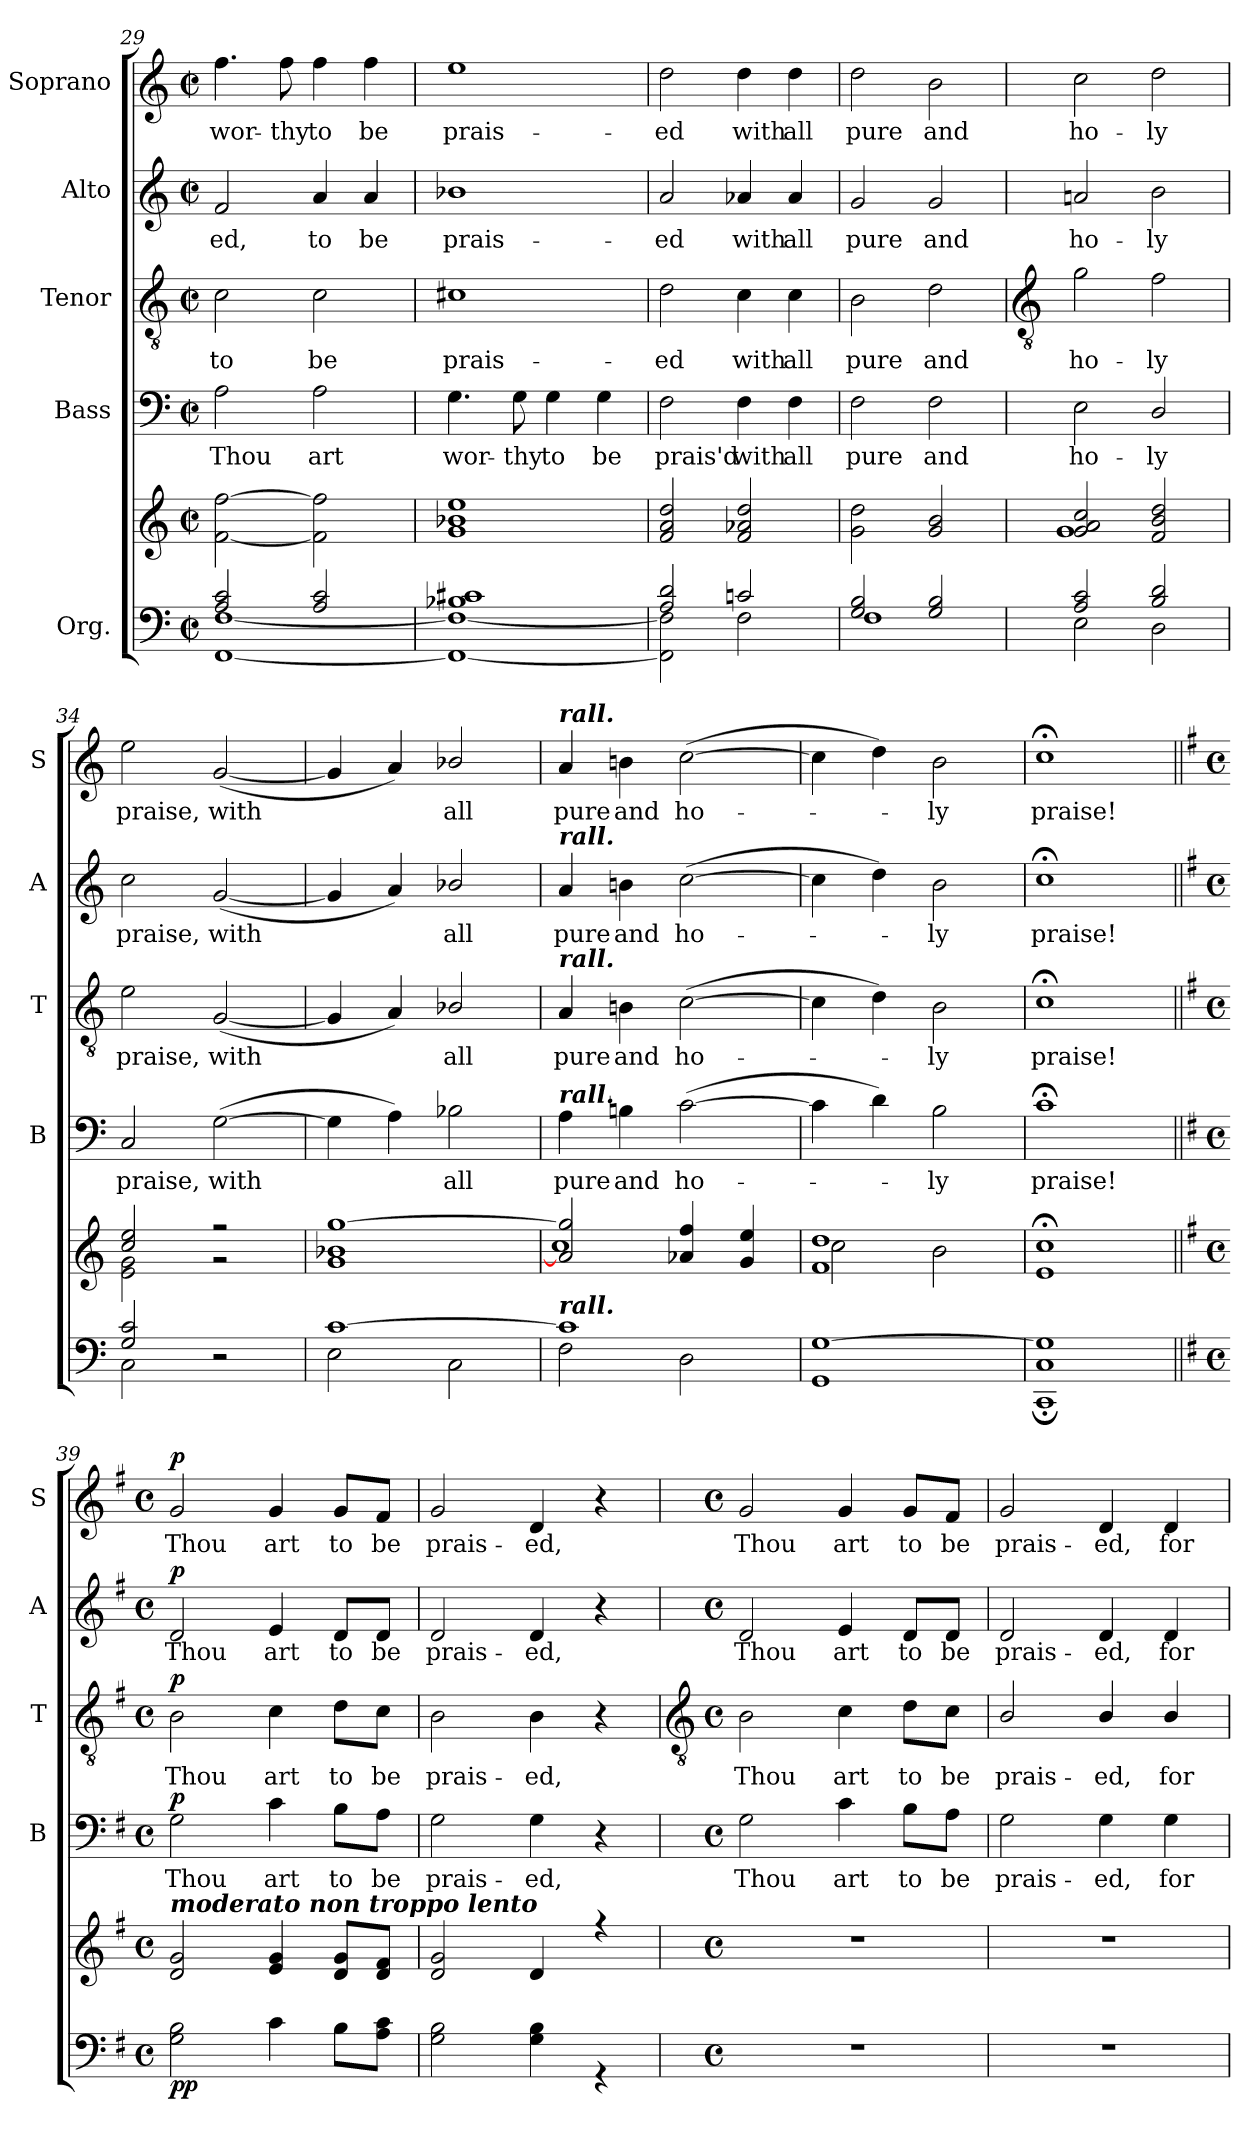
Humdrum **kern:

**kern	**kern	**dynam	**kern	**text	**dynam	**kern	**text	**dynam	**kern	**text	**dynam	**kern	**text	**dynam
*part5	*part5	*part5	*part4	*part4	*part4	*part3	*part3	*part3	*part2	*part2	*part2	*part1	*part1	*part1
*staff6	*staff5	*staff5/6	*staff4	*staff4	*staff4	*staff3	*staff3	*staff3	*staff2	*staff2	*staff2	*staff1	*staff1	*staff1
*I"Org.	*	*	*I"Bass	*	*	*I"Tenor	*	*	*I"Alto	*	*	*I"Soprano	*	*
*	*	*	*I'B	*	*	*I'T	*	*	*I'A	*	*	*I'S	*	*
*clefF4	*clefG2	*	*clefF4	*	*	*clefGv2	*	*	*clefG2	*	*	*clefG2	*	*
*k[]	*k[]	*	*k[]	*	*	*k[]	*	*	*k[]	*	*	*k[]	*	*
*C:	*C:	*	*C:	*	*	*C:	*	*	*C:	*	*	*C:	*	*
*M2/2	*M2/2	*	*M2/2	*	*	*M2/2	*	*	*M2/2	*	*	*M2/2	*	*
*met(c|)	*met(c|)	*	*met(c|)	*	*	*met(c|)	*	*	*met(c|)	*	*	*met(c|)	*	*
=29	=29	=29	=29	=29	=29	=29	=29	=29	=29	=29	=29	=29	=29	=29
*^	*	*	*	*	*	*	*	*	*	*	*	*	*	*
!	!	!	!	!	!LO:LY:b	!	!	!LO:LY:b	!	!	!LO:LY:b	!	!	!LO:LY:b	!
2A/ 2c/	[1FF\ [1F\	[2f [2ff	.	2A	Thou	.	2c	to	.	2f	-ed,	.	4.ff	wor-	.
!	!	!	!	!	!	!	!	!	!	!	!	!	!	!LO:LY:b	!
.	.	.	.	.	.	.	.	.	.	.	.	.	8ff	-thy	.
!	!	!	!	!	!LO:LY:b	!	!	!LO:LY:b	!	!	!LO:LY:b	!	!	!LO:LY:b	!
2A/ 2c/	.	2f] 2ff]	.	2A	art	.	2c	be	.	4a	to	.	4ff	to	.
!	!	!	!	!	!	!	!	!	!	!	!LO:LY:b	!	!	!LO:LY:b	!
.	.	.	.	.	.	.	.	.	.	4a	be	.	4ff	be	.
=30	=30	=30	=30	=30	=30	=30	=30	=30	=30	=30	=30	=30	=30	=30	=30
!	!	!	!	!	!LO:LY:b	!	!	!LO:LY:b	!	!	!LO:LY:b	!	!	!LO:LY:b	!
1B-X/ 1c#X/	1FF\_ 1F\_	1g 1b-X 1ee	.	4.G	wor-	.	1c#X	prais-	.	1b-X	prais-	.	1ee	prais-	.
!	!	!	!	!	!LO:LY:b	!	!	!	!	!	!	!	!	!	!
.	.	.	.	8G	-thy	.	.	.	.	.	.	.	.	.	.
!	!	!	!	!	!LO:LY:b	!	!	!	!	!	!	!	!	!	!
.	.	.	.	4G	to	.	.	.	.	.	.	.	.	.	.
!	!	!	!	!	!LO:LY:b	!	!	!	!	!	!	!	!	!	!
.	.	.	.	4G	be	.	.	.	.	.	.	.	.	.	.
=31	=31	=31	=31	=31	=31	=31	=31	=31	=31	=31	=31	=31	=31	=31	=31
!	!	!	!	!	!LO:LY:b	!	!	!LO:LY:b	!	!	!LO:LY:b	!	!	!LO:LY:b	!
2A/ 2d/	2FF\] 2F\]	2f 2a 2dd	.	2F	prais'd	.	2d	-ed	.	2a	-ed	.	2dd	-ed	.
!	!	!	!	!	!LO:LY:b	!	!	!LO:LY:b	!	!	!LO:LY:b	!	!	!LO:LY:b	!
2cn/	2F\	2f 2a-X 2dd	.	4F	with	.	4c	with	.	4a-X	with	.	4dd	with	.
!	!	!	!	!	!LO:LY:b	!	!	!LO:LY:b	!	!	!LO:LY:b	!	!	!LO:LY:b	!
.	.	.	.	4F	all	.	4c	all	.	4a-	all	.	4dd	all	.
=32	=32	=32	=32	=32	=32	=32	=32	=32	=32	=32	=32	=32	=32	=32	=32
!	!	!	!	!	!LO:LY:b	!	!	!LO:LY:b	!	!	!LO:LY:b	!	!	!LO:LY:b	!
2G/ 2B/	1F\	2g 2dd	.	2F	pure	.	2B	pure	.	2g	pure	.	2dd	pure	.
!	!	!	!	!	!LO:LY:b	!	!	!LO:LY:b	!	!	!LO:LY:b	!	!	!LO:LY:b	!
2G/ 2B/	.	2g 2b	.	2F	and	.	2d	and	.	2g	and	.	2b	and	.
!!LO:LB:g=z
=33	=33	=33	=33	=33	=33	=33	=33	=33	=33	=33	=33	=33	=33	=33	=33
*	*	*	*	*	*	*	*clefGv2	*	*	*	*	*	*	*	*
*	*	*^	*	*	*	*	*	*	*	*	*	*	*	*	*
!	!	!	!	!	!	!LO:LY:b	!	!	!LO:LY:b	!	!	!LO:LY:b	!	!	!LO:LY:b	!
2A/ 2c/	2E\	2g 2a 2cc	1g\	.	2E	ho-	.	2g	ho-	.	2an	ho-	.	2cc	ho-	.
!	!	!	!	!	!	!LO:LY:b	!	!	!LO:LY:b	!	!	!LO:LY:b	!	!	!LO:LY:b	!
2B/ 2d/	2D\	2f 2b 2dd	.	.	2D/	-ly	.	2f	-ly	.	2b	-ly	.	2dd	-ly	.
=34	=34	=34	=34	=34	=34	=34	=34	=34	=34	=34	=34	=34	=34	=34	=34	=34
!	!	!	!	!	!	!LO:LY:b	!	!	!LO:LY:b	!	!	!LO:LY:b	!	!	!LO:LY:b	!
2G/ 2c/	2C\	2cc 2ee	2e\ 2g\	.	2C	praise,	.	2e	praise,	.	2cc	praise,	.	2ee	praise,	.
!	!	!	!	!	!	!LO:LY:b	!	!	!LO:LY:b	!	!	!LO:LY:b	!	!	!LO:LY:b	!
2r	2ryy	2r	2r	.	(>[2G	with	.	(<[2G	with	.	(<[2g	with	.	(<[2g	with	.
=35	=35	=35	=35	=35	=35	=35	=35	=35	=35	=35	=35	=35	=35	=35	=35	=35
[1c/	2E\	[1gg	1g\ 1b-X\	.	4G]	.	.	4G]	.	.	4g]	.	.	4g]	.	.
.	.	.	.	.	4A)	.	.	4A)	.	.	4a)	.	.	4a)	.	.
!	!	!	!	!	!	!LO:LY:b	!	!	!LO:LY:b	!	!	!LO:LY:b	!	!	!LO:LY:b	!
.	2C\	.	.	.	2B-X\	all	.	2B-X/	all	.	2b-X/	all	.	2b-X/	all	.
=36	=36	=36	=36	=36	=36	=36	=36	=36	=36	=36	=36	=36	=36	=36	=36	=36
!	!	!	!	!	!	!	!	!	!	!	!	!	!	!LO:TX:a:Bi:t=rall.	!	!
!	!	!	!	!	!	!	!	!	!	!	!LO:TX:a:Bi:t=rall.	!	!	!	!	!
!	!	!	!	!	!	!	!	!LO:TX:a:Bi:t=rall.	!	!	!	!	!	!	!	!
!	!	!	!	!	!LO:TX:a:Bi:t=rall.	!	!	!	!	!	!	!	!	!	!	!
!LO:TX:a:Bi:t=rall.	!	!	!	!	!	!	!	!	!	!	!	!	!	!	!	!
!	!	!	!	!	!	!LO:LY:b	!	!	!LO:LY:b	!	!	!LO:LY:b	!	!	!LO:LY:b	!
1c/]	2F\	2a] 2gg]	1cc\	.	4A	pure	.	4A	pure	.	4a	pure	.	4a	pure	.
!	!	!	!	!	!	!LO:LY:b	!	!	!LO:LY:b	!	!	!LO:LY:b	!	!	!LO:LY:b	!
.	.	.	.	.	4Bn	and	.	4Bn	and	.	4bn	and	.	4bn	and	.
!	!	!	!	!	!	!LO:LY:b	!	!	!LO:LY:b	!	!	!LO:LY:b	!	!	!LO:LY:b	!
.	2D\	4a-X 4ff	.	.	(>[2c	ho-	.	(>[2c	ho-	.	(>[2cc	ho-	.	(>[2cc	ho-	.
.	.	4g 4ee	.	.	.	.	.	.	.	.	.	.	.	.	.	.
=37	=37	=37	=37	=37	=37	=37	=37	=37	=37	=37	=37	=37	=37	=37	=37	=37
[1G/	1GG\	1f 1dd	2cc\	.	4c]	.	.	4c]	.	.	4cc]	.	.	4cc]	.	.
.	.	.	.	.	4d)	.	.	4d)	.	.	4dd)	.	.	4dd)	.	.
!	!	!	!	!	!	!LO:LY:b	!	!	!LO:LY:b	!	!	!LO:LY:b	!	!	!LO:LY:b	!
.	.	.	2b\	.	2B	ly	.	2B	ly	.	2b	ly	.	2b	ly	.
=38	=38	=38	=38	=38	=38	=38	=38	=38	=38	=38	=38	=38	=38	=38	=38	=38
!	!	!	!	!	!	!LO:LY:b	!	!	!LO:LY:b	!	!	!LO:LY:b	!	!	!LO:LY:b	!
1G/]	1CC\; 1C\;	1e;< 1cc;<	1ryy	.	1c;<	praise!	.	1c;<	praise!	.	1cc;<	praise!	.	1cc;<	praise!	.
=39||	=39||	=39||	=39||	=39||	=39||	=39||	=39||	=39||	=39||	=39||	=39||	=39||	=39||	=39||	=39||	=39||
*k[f#]	*	*k[f#]	*	*	*k[f#]	*	*	*k[f#]	*	*	*k[f#]	*	*	*k[f#]	*	*
*G:	*	*G:	*	*	*G:	*	*	*G:	*	*	*G:	*	*	*G:	*	*
*M4/4	*	*M4/4	*	*	*M4/4	*	*	*M4/4	*	*	*M4/4	*	*	*M4/4	*	*
*met(c)	*	*met(c)	*	*	*met(c)	*	*	*met(c)	*	*	*met(c)	*	*	*met(c)	*	*
!	!	!LO:TX:a:Bi:t=moderato non troppo lento	!	!	!	!	!	!	!	!	!	!	!	!	!	!
!	!	!	!	!LO:DY:b=2	!	!LO:LY:b	!	!	!LO:LY:b	!	!	!LO:LY:b	!	!	!LO:LY:b	!
!	!	!	!	!LO:DY:n=1:b	!	!	!LO:DY:b	!	!	!LO:DY:b	!	!	!LO:DY:b	!	!	!LO:DY:b
1ryy	2G\ 2B\	2d 2g	1ryy	p p	2G	Thou	p	2B	Thou	p	2d	Thou	p	2g	Thou	p
!	!	!	!	!	!	!LO:LY:b	!	!	!LO:LY:b	!	!	!LO:LY:b	!	!	!LO:LY:b	!
.	4c\	4e 4g	.	.	4c	art	.	4c	art	.	4e	art	.	4g	art	.
!	!	!	!	!	!	!LO:LY:b	!	!	!LO:LY:b	!	!	!LO:LY:b	!	!	!LO:LY:b	!
.	8B\L	8d 8gL	.	.	8B\L	to	.	8d\L	to	.	8d/L	to	.	8g/L	to	.
!	!	!	!	!	!	!LO:LY:b	!	!	!LO:LY:b	!	!	!LO:LY:b	!	!	!LO:LY:b	!
.	8A\ 8c\J	8d 8f#J	.	.	8A\J	be	.	8c\J	be	.	8d/J	be	.	8f#/J	be	.
=40	=40	=40	=40	=40	=40	=40	=40	=40	=40	=40	=40	=40	=40	=40	=40	=40
!	!	!	!	!	!	!LO:LY:b	!	!	!LO:LY:b	!	!	!LO:LY:b	!	!	!LO:LY:b	!
1ryy	2G\ 2B\	2d 2g	1ryy	.	2G	prais-	.	2B	prais-	.	2d	prais-	.	2g	prais-	.
!	!	!	!	!	!	!LO:LY:b	!	!	!LO:LY:b	!	!	!LO:LY:b	!	!	!LO:LY:b	!
.	4G\ 4B\	4d	.	.	4G	-ed,	.	4B	-ed,	.	4d	-ed,	.	4d	-ed,	.
.	4r	4r	.	.	4r	.	.	4r	.	.	4r	.	.	4r	.	.
*v	*v	*	*	*	*	*	*	*	*	*	*	*	*	*	*	*
*	*v	*v	*	*	*	*	*	*	*	*	*	*	*	*	*
!!LO:LB:g=z
=41	=41	=41	=41	=41	=41	=41	=41	=41	=41	=41	=41	=41	=41	=41
*	*	*	*	*	*	*clefGv2	*	*	*	*	*	*	*	*
*M4/4	*M4/4	*	*M4/4	*	*	*M4/4	*	*	*M4/4	*	*	*M4/4	*	*
*met(c)	*met(c)	*	*met(c)	*	*	*met(c)	*	*	*met(c)	*	*	*met(c)	*	*
*^	*	*	*	*	*	*	*	*	*	*	*	*	*	*
!	!	!	!	!	!LO:LY:b	!	!	!LO:LY:b	!	!	!LO:LY:b	!	!	!LO:LY:b	!
*v	*v	*	*	*	*	*	*	*	*	*	*	*	*	*	*
1r	1r	.	2G	Thou	.	2B	Thou	.	2d	Thou	.	2g	Thou	.
!	!	!	!	!LO:LY:b	!	!	!LO:LY:b	!	!	!LO:LY:b	!	!	!LO:LY:b	!
.	.	.	4c	art	.	4c	art	.	4e	art	.	4g	art	.
!	!	!	!	!LO:LY:b	!	!	!LO:LY:b	!	!	!LO:LY:b	!	!	!LO:LY:b	!
.	.	.	8B\L	to	.	8d\L	to	.	8d/L	to	.	8g/L	to	.
!	!	!	!	!LO:LY:b	!	!	!LO:LY:b	!	!	!LO:LY:b	!	!	!LO:LY:b	!
.	.	.	8A\J	be	.	8c\J	be	.	8d/J	be	.	8f#/J	be	.
=42	=42	=42	=42	=42	=42	=42	=42	=42	=42	=42	=42	=42	=42	=42
!	!	!	!	!LO:LY:b	!	!	!LO:LY:b	!	!	!LO:LY:b	!	!	!LO:LY:b	!
1r	1r	.	2G	prais-	.	2B/	prais-	.	2d	prais-	.	2g	prais-	.
!	!	!	!	!LO:LY:b	!	!	!LO:LY:b	!	!	!LO:LY:b	!	!	!LO:LY:b	!
.	.	.	4G	-ed,	.	4B/	-ed,	.	4d	-ed,	.	4d	-ed,	.
!	!	!	!	!LO:LY:b	!	!	!LO:LY:b	!	!	!LO:LY:b	!	!	!LO:LY:b	!
.	.	.	4G	for	.	4B/	for	.	4d	for	.	4d	for	.
=	=	=	=	=	=	=	=	=	=	=	=	=	=	=
*-	*-	*-	*-	*-	*-	*-	*-	*-	*-	*-	*-	*-	*-	*-
